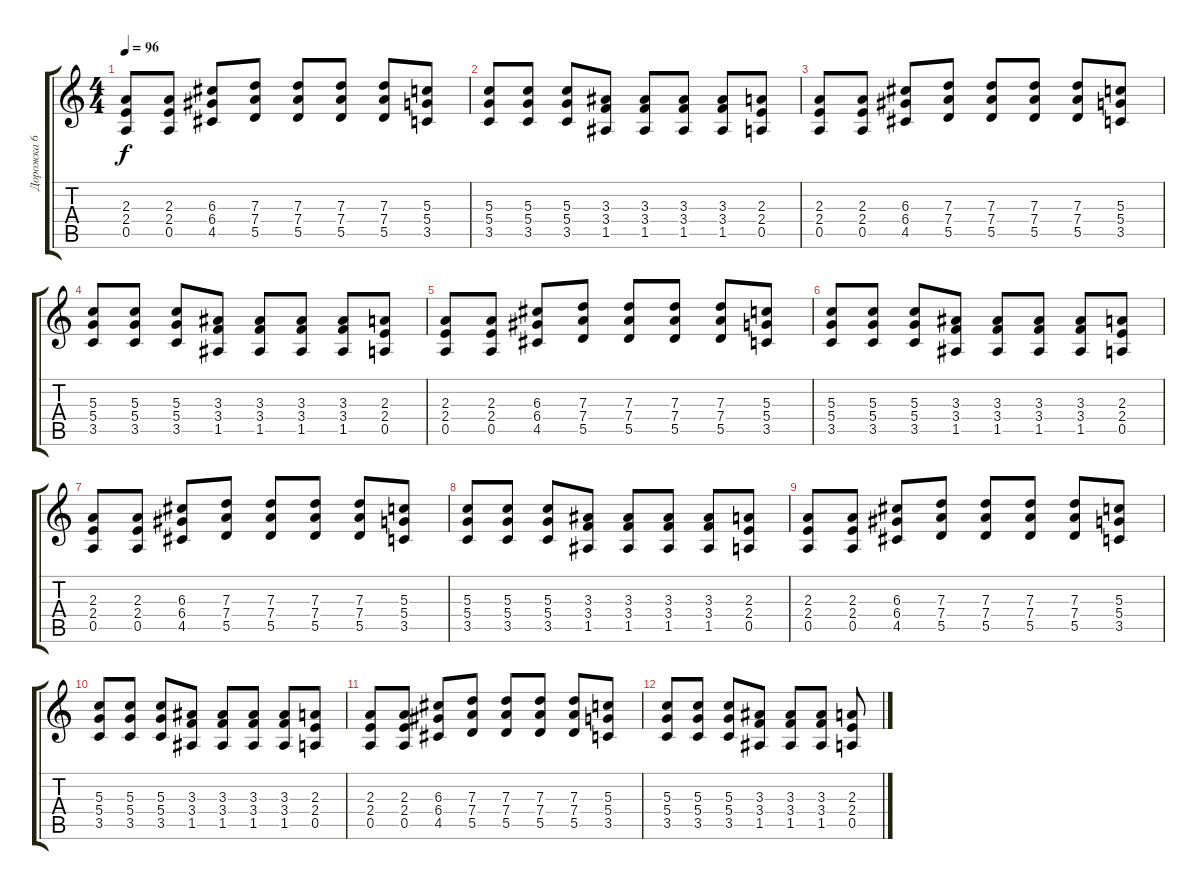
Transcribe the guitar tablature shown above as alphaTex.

\track ("Дорожка 6" "Дорожка 6") {instrument overdrivenguitar}
\staff {score tabs}
\tuning (E4 B3 G3 D3 A2 E2) {hide}
\ts (4 4)
\tempo 96
\clef g2
\ks c
(2.3 2.4 0.5).8{dy f} (2.3 2.4 0.5).8 (6.3 6.4 4.5).8 (7.3 7.4 5.5).8 (7.3 7.4 5.5).8 (7.3 7.4 5.5).8 (7.3 7.4 5.5).8 (5.3 5.4 3.5).8 |
(5.3 5.4 3.5).8 (5.3 5.4 3.5).8 (5.3 5.4 3.5).8 (3.3 3.4 1.5).8 (3.3 3.4 1.5).8 (3.3 3.4 1.5).8 (3.3 3.4 1.5).8 (2.3 2.4 0.5).8 |
(2.3 2.4 0.5).8 (2.3 2.4 0.5).8 (6.3 6.4 4.5).8 (7.3 7.4 5.5).8 (7.3 7.4 5.5).8 (7.3 7.4 5.5).8 (7.3 7.4 5.5).8 (5.3 5.4 3.5).8 |
(5.3 5.4 3.5).8 (5.3 5.4 3.5).8 (5.3 5.4 3.5).8 (3.3 3.4 1.5).8 (3.3 3.4 1.5).8 (3.3 3.4 1.5).8 (3.3 3.4 1.5).8 (2.3 2.4 0.5).8 |
(2.3 2.4 0.5).8 (2.3 2.4 0.5).8 (6.3 6.4 4.5).8 (7.3 7.4 5.5).8 (7.3 7.4 5.5).8 (7.3 7.4 5.5).8 (7.3 7.4 5.5).8 (5.3 5.4 3.5).8 |
(5.3 5.4 3.5).8 (5.3 5.4 3.5).8 (5.3 5.4 3.5).8 (3.3 3.4 1.5).8 (3.3 3.4 1.5).8 (3.3 3.4 1.5).8 (3.3 3.4 1.5).8 (2.3 2.4 0.5).8 |
(2.3 2.4 0.5).8 (2.3 2.4 0.5).8 (6.3 6.4 4.5).8 (7.3 7.4 5.5).8 (7.3 7.4 5.5).8 (7.3 7.4 5.5).8 (7.3 7.4 5.5).8 (5.3 5.4 3.5).8 |
(5.3 5.4 3.5).8 (5.3 5.4 3.5).8 (5.3 5.4 3.5).8 (3.3 3.4 1.5).8 (3.3 3.4 1.5).8 (3.3 3.4 1.5).8 (3.3 3.4 1.5).8 (2.3 2.4 0.5).8 |
(2.3 2.4 0.5).8 (2.3 2.4 0.5).8 (6.3 6.4 4.5).8 (7.3 7.4 5.5).8 (7.3 7.4 5.5).8 (7.3 7.4 5.5).8 (7.3 7.4 5.5).8 (5.3 5.4 3.5).8 |
(5.3 5.4 3.5).8 (5.3 5.4 3.5).8 (5.3 5.4 3.5).8 (3.3 3.4 1.5).8 (3.3 3.4 1.5).8 (3.3 3.4 1.5).8 (3.3 3.4 1.5).8 (2.3 2.4 0.5).8 |
(2.3 2.4 0.5).8 (2.3 2.4 0.5).8 (6.3 6.4 4.5).8 (7.3 7.4 5.5).8 (7.3 7.4 5.5).8 (7.3 7.4 5.5).8 (7.3 7.4 5.5).8 (5.3 5.4 3.5).8 |
(5.3 5.4 3.5).8 (5.3 5.4 3.5).8 (5.3 5.4 3.5).8 (3.3 3.4 1.5).8 (3.3 3.4 1.5).8 (3.3 3.4 1.5).8 (2.3 2.4 0.5).8
